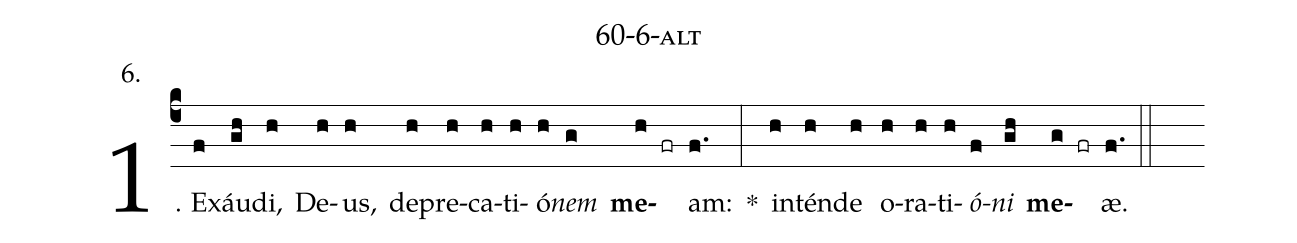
name: 60-6-alt;
annotation: 6.;
%%
(c4)1. Ex(f)áu(gh)di,(h) De(h)us,(h) de(h)pre(h)ca(h)ti(h)ó(h)<i>nem</i>(g) <b>me</b>(h fr)am:(f.) *(:) in(h)tén(h)de(h) o(h)ra(h)ti(h)<i>ó</i>(f)<i>ni</i>(gh) <b>me</b>(g fr)æ.(f.) (::)
